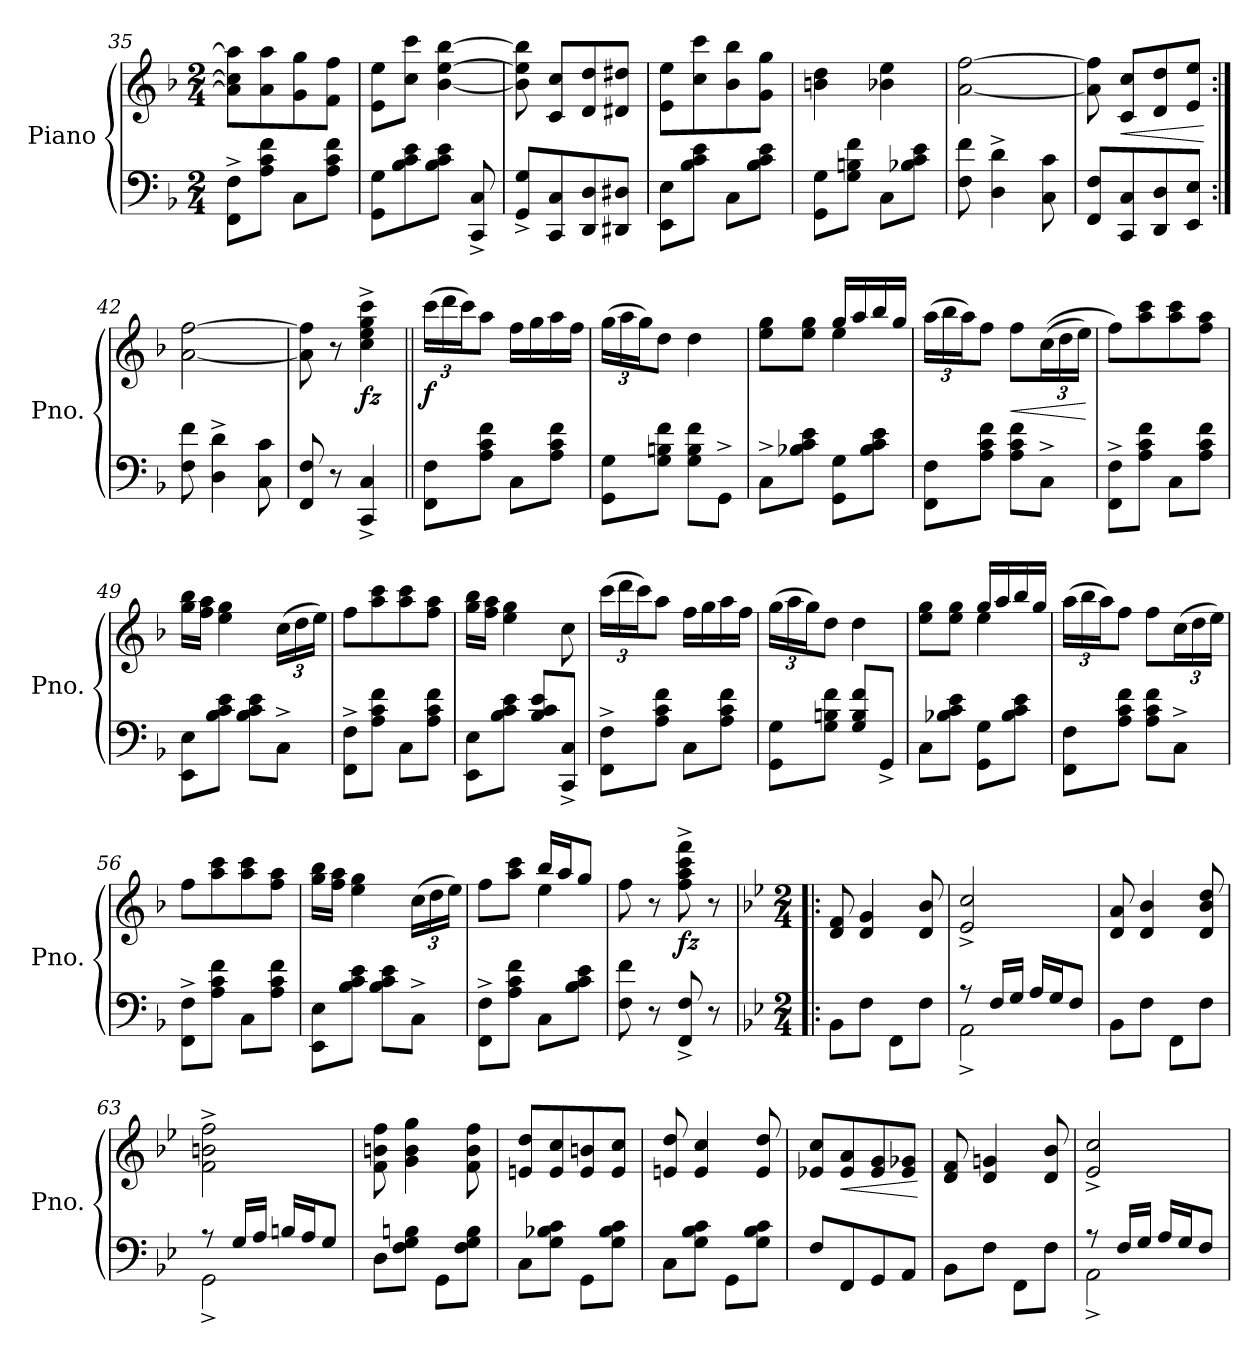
**kern	**kern	**dynam
*part1	*part1	*part1
*staff2	*staff1	*staff1/2
*I"Piano	*	*
*I'Pno.	*	*
*clefF4	*clefG2	*
*k[b-]	*k[b-]	*
*M2/4	*M2/4	*
=35	=35	=35
8FF\^ 8F\^L	8a\] 8cc\] 8aa\]L	.
8A\ 8c\ 8f\J	8a\ 8aa\	.
8C\L	8g\ 8gg\	.
8A\ 8c\ 8f\J	8f\ 8ff\J	.
=36	=36	=36
8GG\ 8G\L	8e\ 8ee\L	.
8B-\ 8c\ 8e\	8cc\ 8ccc\J	.
8B-\ 8c\ 8e\J	[4b-\ [4ee\ [4bb-\	.
8CC/^ 8C/^	.	.
=37	=37	=37
8GG/^ 8G/^L	8b-\] 8ee\] 8bb-\]	.
8CC/ 8C/	8c/ 8cc/L	.
8DD/ 8D/	8d/ 8dd/	.
8DD#X/ 8D#X/J	8d#X/ 8dd#X/J	.
=38	=38	=38
8EE\ 8E\L	8e\ 8ee\L	.
8B-\ 8c\ 8e\J	8cc\ 8ccc\	.
8C\L	8b-\ 8bb-\	.
8B-\ 8c\ 8e\J	8g\ 8gg\J	.
!!LO:LB:g=z
=39	=39	=39
8GG\ 8G\L	4bn\ 4dd\	.
8G\ 8Bn\ 8f\J	.	.
8C\L	4b-X\ 4ee\	.
8B-X\ 8c\ 8e\J	.	.
=40	=40	=40
8F\ 8f\	[2a\ [2ff\	.
4D\^ 4d\^	.	.
8C\ 8c\	.	.
=41	=41	=41
8FF/ 8F/L	8a\] 8ff\]	.
!	!	!LO:HP:b
8CC/ 8C/	8c/ 8cc/L	<
8DD/ 8D/	8d/ 8dd/	.
8EE/ 8E/J	8e/ 8ee/J	.
.	.	[
=42:|!	=42:|!	=42:|!
8F\ 8f\	[2a\ [2ff\	.
4D\^ 4d\^	.	.
8C\ 8c\	.	.
=43	=43	=43
8FF/ 8F/	8a\] 8ff\]	.
8r	8r	.
!	!	!LO:DY:b
4CC/^ 4C/^	4cc\^ 4ee\^ 4gg\^ 4ccc\^	fz
!!LO:PB:g=z
=44||	=44||	=44||
*	*Xbrackettup	*
!	!	!LO:DY:b
8FF\ 8F\L	(>24ccc\LL	f
.	24ddd\	.
.	24ccc\J)	.
8A\ 8c\ 8f\J	8aa\J	.
8C\L	16ff\LL	.
.	16gg\	.
8A\ 8c\ 8f\J	16aa\	.
.	16ff\JJ	.
=45	=45	=45
8GG\ 8G\L	(>24gg\LL	.
.	24aa\	.
.	24gg\J)	.
8G\ 8Bn\ 8f\J	8dd\J	.
8G\ 8B\ 8f\L	4dd\	.
8GG^\J	.	.
=46	=46	=46
*	*^	*
8C^\L	8ee\ 8gg\L	4ryy	.
8B-X\ 8c\ 8e\J	8ee\ 8gg\J	.	.
8GG\ 8G\L	16gg/LL	4ee\	.
.	16aa/	.	.
8B-\ 8c\ 8e\J	16bb-/	.	.
.	16gg/JJ	.	.
*	*v	*v	*
=47	=47	=47
8FF\ 8F\L	(>24aa\LL	.
.	24bb-\	.
.	24aa\J)	.
8A\ 8c\ 8f\J	8ff\J	.
!	!	!LO:HP:b
8A\ 8c\ 8f\L	8ff\L	<
8C^\J	(>(>24cc\L	.
.	24dd\	.
.	24ee\JJ)	.
.	.	[
=48	=48	=48
8FF\^ 8F\^L	8ff\L)	.
8A\ 8c\ 8f\J	8aa\ 8ccc\	.
8C\L	8aa\ 8ccc\	.
8A\ 8c\ 8f\J	8ff\ 8aa\J	.
!!LO:LB:g=z
=49	=49	=49
8EE\ 8E\L	16gg\ 16bb-\LL	.
.	16ff\ 16aa\JJ	.
8B-\ 8c\ 8e\J	4ee\ 4gg\	.
8B-\ 8c\ 8e\L	.	.
8C^\J	(>24cc\LL	.
.	24dd\	.
.	24ee\JJ)	.
=50	=50	=50
8FF\^ 8F\^L	8ff\L	.
8A\ 8c\ 8f\J	8aa\ 8ccc\	.
8C\L	8aa\ 8ccc\	.
8A\ 8c\ 8f\J	8ff\ 8aa\J	.
=51	=51	=51
8EE\ 8E\L	16gg\ 16bb-\LL	.
.	16ff\ 16aa\JJ	.
8B-\ 8c\ 8e\J	4ee\ 4gg\	.
8B-\ 8c\ 8e\L	.	.
8CC/^ 8C/^J	8cc\	.
=52	=52	=52
8FF\^ 8F\^L	(>24ccc\LL	.
.	24ddd\	.
.	24ccc\J)	.
8A\ 8c\ 8f\J	8aa\J	.
8C\L	16ff\LL	.
.	16gg\	.
8A\ 8c\ 8f\J	16aa\	.
.	16ff\JJ	.
=53	=53	=53
8GG\ 8G\L	(>24gg\LL	.
.	24aa\	.
.	24gg\J)	.
8G\ 8Bn\ 8f\J	8dd\J	.
8G\ 8B\ 8f\L	4dd\	.
8GG^/J	.	.
!!LO:LB:g=z
=54	=54	=54
*	*^	*
8C\L	8ee\ 8gg\L	4ryy	.
8B-X\ 8c\ 8e\J	8ee\ 8gg\J	.	.
8GG\ 8G\L	16gg/LL	4ee\	.
.	16aa/	.	.
8B-\ 8c\ 8e\J	16bb-/	.	.
.	16gg/JJ	.	.
*	*v	*v	*
=55	=55	=55
8FF\ 8F\L	(>24aa\LL	.
.	24bb-\	.
.	24aa\J)	.
8A\ 8c\ 8f\J	8ff\J	.
8A\ 8c\ 8f\L	8ff\L	.
8C^\J	(>24cc\L	.
.	24dd\	.
.	24ee\JJ)	.
=56	=56	=56
8FF\^ 8F\^L	8ff\L	.
8A\ 8c\ 8f\J	8aa\ 8ccc\	.
8C\L	8aa\ 8ccc\	.
8A\ 8c\ 8f\J	8ff\ 8aa\J	.
=57	=57	=57
8EE\ 8E\L	16gg\ 16bb-\LL	.
.	16ff\ 16aa\JJ	.
8B-\ 8c\ 8e\J	4ee\ 4gg\	.
8B-\ 8c\ 8e\L	.	.
8C^\J	(>24cc\LL	.
.	24dd\	.
.	24ee\JJ)	.
=58	=58	=58
*	*^	*
8FF\^ 8F\^L	8ff\L	4ryy	.
8A\ 8c\ 8f\J	8aa\ 8ccc\J	.	.
8C\L	16bb-/LL	4ee\	.
.	16aa/J	.	.
8B-\ 8c\ 8e\J	8gg/J	.	.
*	*v	*v	*
=59	=59	=59
8F\ 8f\	8ff\	.
8r	8r	.
!	!	!LO:DY:b
8FF/^ 8F/^	8ff\^ 8aa\^ 8ccc\^ 8fff\^	fz
8r	8r	.
!!LO:LB:g=z
=60!|:	=60!|:	=60!|:
*k[b-e-]	*k[b-e-]	*
*M2/4	*M2/4	*
!	!	!LO:DY:b
!	!	!LO:DY:n=1:b
!	!	!LO:DY:n=2:b
8BB-\L	8d/ 8f/	p other-dynamics mf
8F\J	4d/ 4g/	.
8FF\L	.	.
8F\J	8d/ 8b-/	.
=61	=61	=61
*^	*	*
8r	2AA^\	2e-/^ 2cc/^	.
16F/LL	.	.	.
16G/JJ	.	.	.
16A/LL	.	.	.
16G/J	.	.	.
8F/J	.	.	.
*v	*v	*	*
=62	=62	=62
8BB-\L	8d/ 8a/	.
8F\J	4d/ 4b-/	.
8FF\L	.	.
8F\J	8d/ 8b-/ 8dd/	.
=63	=63	=63
*^	*	*
8r	2GG^\	2f\^ 2bn\^ 2ff\^	.
16G/LL	.	.	.
16A/JJ	.	.	.
16Bn/LL	.	.	.
16A/J	.	.	.
8G/J	.	.	.
*v	*v	*	*
=64	=64	=64
8D\L	8f\ 8bn\ 8ff\	.
8F\ 8G\ 8Bn\J	4g\ 4b\ 4gg\	.
8GG\L	.	.
8F\ 8G\ 8B\J	8f\ 8b\ 8ff\	.
!!LO:LB:g=z
=65	=65	=65
8C\L	8en/ 8dd/L	.
8G\ 8B-X\ 8c\J	8e/ 8cc/	.
8GG\L	8e/ 8bn/	.
8G\ 8B-\ 8c\J	8e/ 8cc/J	.
=66	=66	=66
8C\L	8en/ 8dd/	.
8G\ 8B-\ 8c\J	4e/ 4cc/	.
8GG\L	.	.
8G\ 8B-\ 8c\J	8e/ 8dd/	.
=67	=67	=67
8F/L	8e-X/ 8cc/L	.
!	!	!LO:HP:b
8FF/	8e-/ 8a/	<
8GG/	8e-/ 8g/	.
8AA/J	8e-/ 8g-X/J	.
.	.	[
=68	=68	=68
8BB-\L	8d/ 8f/	.
8F\J	4d/ 4gn/	.
8FF\L	.	.
8F\J	8d/ 8b-/	.
=69	=69	=69
*^	*	*
8r	2AA^\	2e-/^ 2cc/^	.
16F/LL	.	.	.
16G/JJ	.	.	.
16A/LL	.	.	.
16G/J	.	.	.
8F/J	.	.	.
*v	*v	*	*
=	=	=
*-	*-	*-
